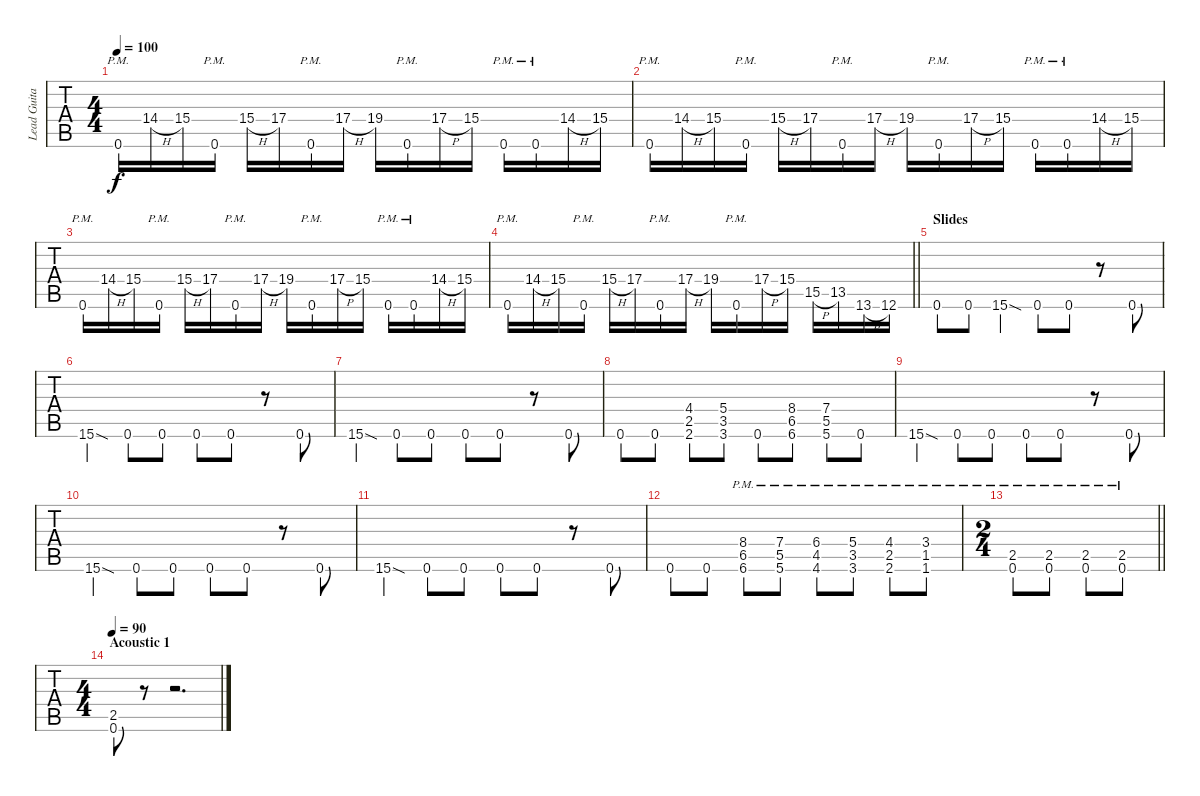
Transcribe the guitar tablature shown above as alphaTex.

\track ("Lead Guitar" "Lead Guita") {instrument distortionguitar}
\staff {tabs}
\tuning (D4 A3 F3 C3 G2 D2) {hide}
\ts (4 4)
\tempo 100
\clef g2
\ks c
0.6{pm}.16{dy f} 14.4{h}.16 15.4.16 0.6{pm}.16 15.4{h}.16 17.4.16 0.6{pm}.16 17.4{h}.16 19.4.16 0.6{pm}.16 17.4{h}.16 15.4.16 0.6{pm}.16 0.6{pm}.16 14.4{h}.16 15.4.16 |
0.6{pm}.16 14.4{h}.16 15.4.16 0.6{pm}.16 15.4{h}.16 17.4.16 0.6{pm}.16 17.4{h}.16 19.4.16 0.6{pm}.16 17.4{h}.16 15.4.16 0.6{pm}.16 0.6{pm}.16 14.4{h}.16 15.4.16 |
0.6{pm}.16 14.4{h}.16 15.4.16 0.6{pm}.16 15.4{h}.16 17.4.16 0.6{pm}.16 17.4{h}.16 19.4.16 0.6{pm}.16 17.4{h}.16 15.4.16 0.6{pm}.16 0.6{pm}.16 14.4{h}.16 15.4.16 |
\barLineRight lightlight
0.6{pm}.16 14.4{h}.16 15.4.16 0.6{pm}.16 15.4{h}.16 17.4.16 0.6{pm}.16 17.4{h}.16 19.4.16 0.6{pm}.16 17.4{h}.16 15.4.16 15.5{h}.16 13.5.16 13.6{h}.16 12.6.16 |
\section ("" "Slides")
0.6.8 0.6.8 15.6{sod}.4 0.6.8 0.6.8 r.8 0.6.8 |
15.6{sod}.4 0.6.8 0.6.8 0.6.8 0.6.8 r.8 0.6.8 |
15.6{sod}.4 0.6.8 0.6.8 0.6.8 0.6.8 r.8 0.6.8 |
0.6.8 0.6.8 (4.4 2.5 2.6).8 (5.4 3.5 3.6).8 0.6.8 (8.4 6.5 6.6).8 (7.4 5.5 5.6).8 0.6.8 |
15.6{sod}.4 0.6.8 0.6.8 0.6.8 0.6.8 r.8 0.6.8 |
15.6{sod}.4 0.6.8 0.6.8 0.6.8 0.6.8 r.8 0.6.8 |
15.6{sod}.4 0.6.8 0.6.8 0.6.8 0.6.8 r.8 0.6.8 |
0.6.8 0.6.8 (8.4{pm} 6.5{pm} 6.6{pm}).8 (7.4{pm} 5.5{pm} 5.6{pm}).8 (6.4{pm} 4.5{pm} 4.6{pm}).8 (5.4{pm} 3.5{pm} 3.6{pm}).8 (4.4{pm} 2.5{pm} 2.6{pm}).8 (3.4{pm} 1.5{pm} 1.6{pm}).8 |
\ts (2 4)
\barLineRight lightlight
(2.5{pm} 0.6{pm}).8 (2.5{pm} 0.6{pm}).8 (2.5{pm} 0.6{pm}).8 (2.5{pm} 0.6{pm}).8 |
\ts (4 4)
\section ("" "Acoustic 1")
\tempo 90
(2.5 0.6).8 r.8 r.2{d}
